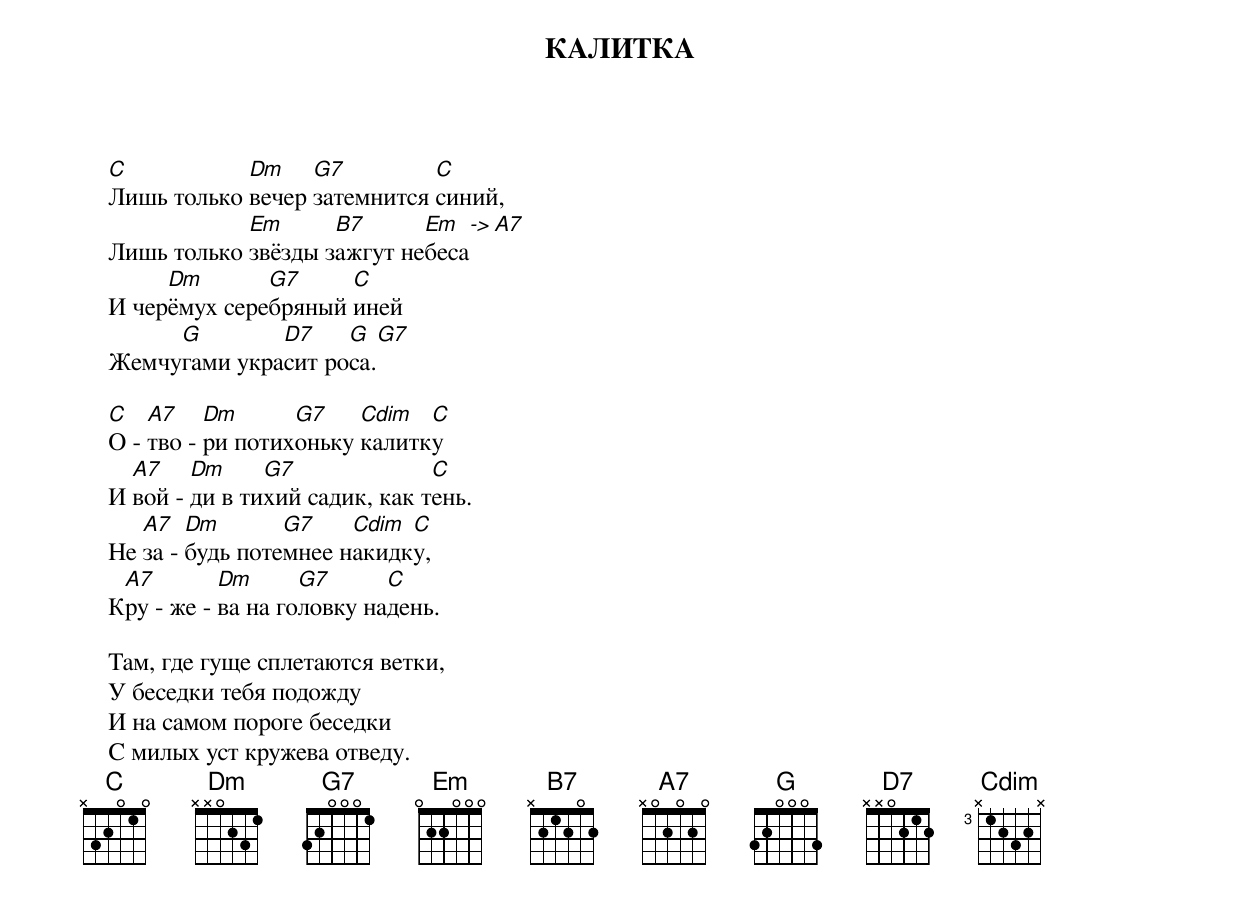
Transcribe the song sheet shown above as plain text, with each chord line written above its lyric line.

    КАЛИТКА

    C           Dm    G7         C
    Лишь только вечер затемнится синий,
                Em      B7      Em   -> A7
    Лишь только звёзды зажгут небеса
         Dm       G7     C
    И черёмух серебряный иней
         G        D7    G   G7
    Жемчугами украсит роса.

    C   A7    Dm      G7    Cdim  C
    О - тво - ри потихоньку калитку
      A7    Dm     G7              C
    И вой - ди в тихий садик, как тень.
       A7   Dm       G7    Cdim C
    Не за - будь потемнее накидку,
     A7        Dm      G7      C
    Кру - же - ва на головку надень.

    Там, где гуще сплетаются ветки,
    У беседки тебя подожду
    И на самом пороге беседки
    С милых уст кружева отведу.
